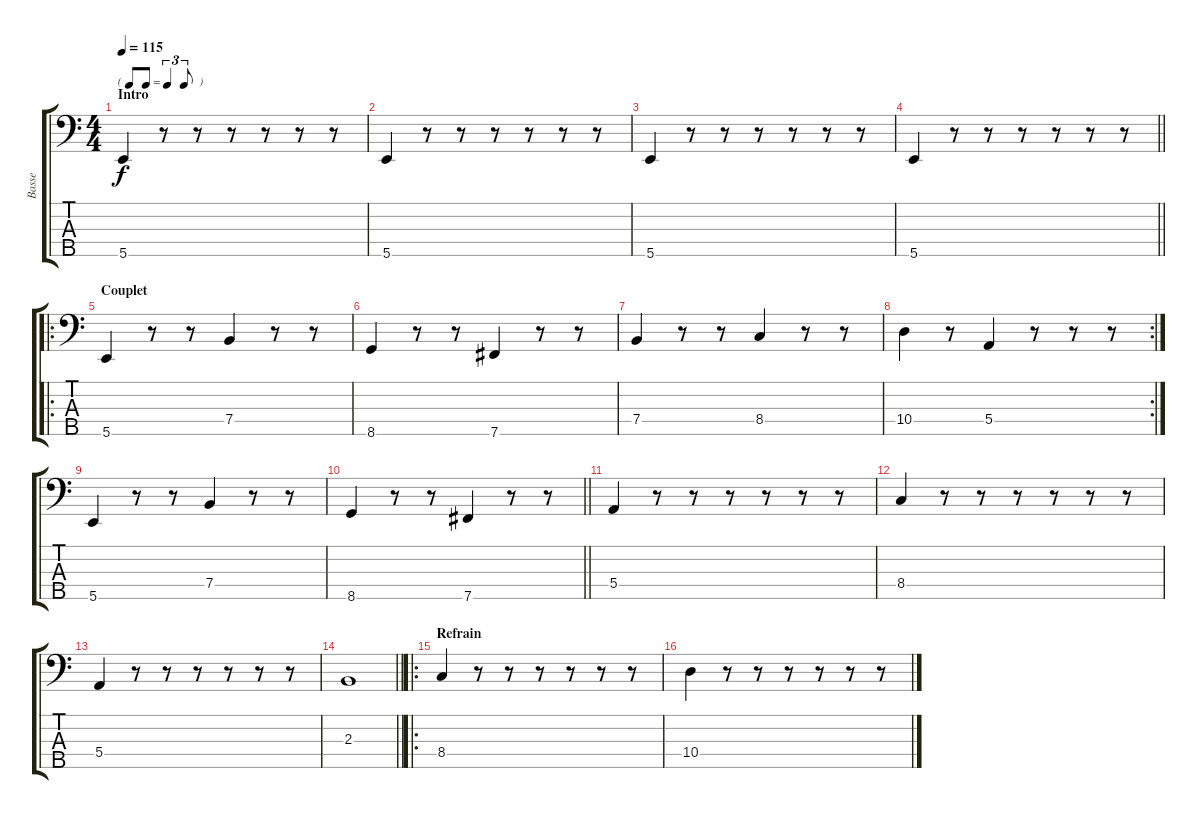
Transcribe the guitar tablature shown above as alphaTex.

\track ("Basse" "Basse") {instrument electricbassfinger}
\staff {score tabs}
\tuning (G2 D2 A1 E1 B0) {hide}
\ts (4 4)
\tf triplet8th
\section ("" "Intro")
\tempo 115
\clef f4
\ks c
5.5.4{dy f instrument electricbassfinger} r.8 r.8 r.8 r.8 r.8 r.8 |
5.5.4 r.8 r.8 r.8 r.8 r.8 r.8 |
5.5.4 r.8 r.8 r.8 r.8 r.8 r.8 |
\barLineRight lightlight
5.5.4 r.8 r.8 r.8 r.8 r.8 r.8 |
\ro
\section ("" "Couplet")
5.5.4 r.8 r.8 7.4.4 r.8 r.8 |
8.5.4 r.8 r.8 7.5.4 r.8 r.8 |
7.4.4 r.8 r.8 8.4.4 r.8 r.8 |
\rc 2
10.4.4 r.8 5.4.4 r.8 r.8 r.8 |
5.5.4 r.8 r.8 7.4.4 r.8 r.8 |
\barLineRight lightlight
8.5.4 r.8 r.8 7.5.4 r.8 r.8 |
5.4.4 r.8 r.8 r.8 r.8 r.8 r.8 |
8.4.4 r.8 r.8 r.8 r.8 r.8 r.8 |
5.4.4 r.8 r.8 r.8 r.8 r.8 r.8 |
\barLineRight lightlight
2.3.1 |
\ro
\section ("" "Refrain")
8.4.4 r.8 r.8 r.8 r.8 r.8 r.8 |
10.4.4 r.8 r.8 r.8 r.8 r.8 r.8
